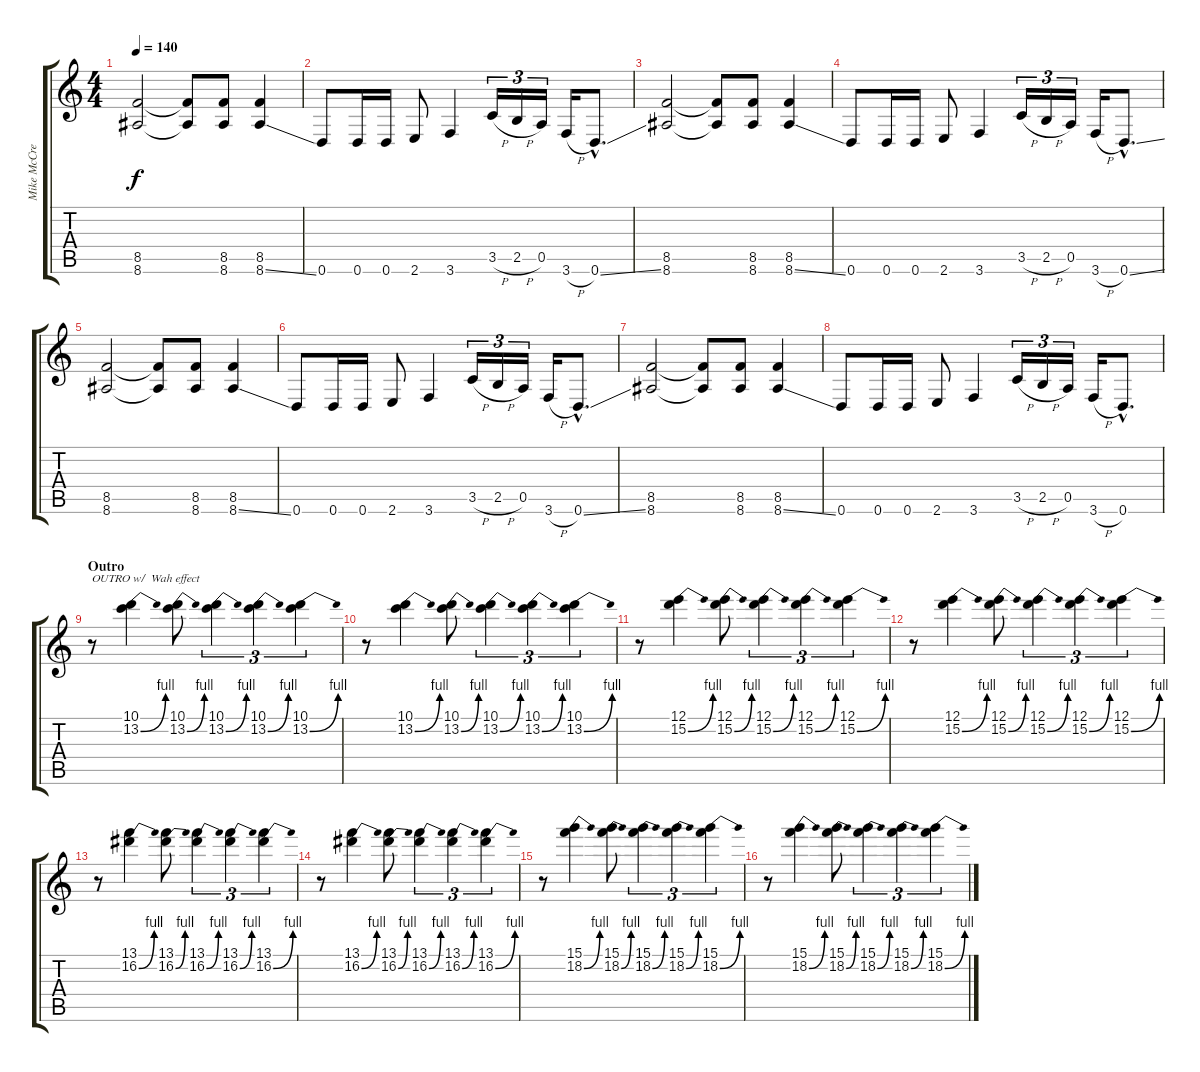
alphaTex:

\track ("Mike McCready" "Mike McCre") {instrument distortionguitar}
\staff {score tabs}
\tuning (E4 B3 G3 D3 A2 D2) {hide}
\ts (4 4)
\tempo 140
\clef g2
\ks c
(8.5 8.6).2{dy f} (8.5{t} 8.6{t}).8 (8.5 8.6).8 (8.5 8.6{ss}).4 |
0.6.8 0.6.16 0.6.16 2.6.8 3.6.4 3.5{h}.16{tu (3 2)} 2.5{h}.16{tu (3 2)} 0.5.16{tu (3 2)} 3.6{h}.16 0.6{ss hac}.8{d} |
(8.5 8.6).2 (8.5{t} 8.6{t}).8 (8.5 8.6).8 (8.5 8.6{ss}).4 |
0.6.8 0.6.16 0.6.16 2.6.8 3.6.4 3.5{h}.16{tu (3 2)} 2.5{h}.16{tu (3 2)} 0.5.16{tu (3 2)} 3.6{h}.16 0.6{ss hac}.8{d} |
(8.5 8.6).2 (8.5{t} 8.6{t}).8 (8.5 8.6).8 (8.5 8.6{ss}).4 |
0.6.8 0.6.16 0.6.16 2.6.8 3.6.4 3.5{h}.16{tu (3 2)} 2.5{h}.16{tu (3 2)} 0.5.16{tu (3 2)} 3.6{h}.16 0.6{ss hac}.8{d} |
(8.5 8.6).2 (8.5{t} 8.6{t}).8 (8.5 8.6).8 (8.5 8.6{ss}).4 |
0.6.8 0.6.16 0.6.16 2.6.8 3.6.4 3.5{h}.16{tu (3 2)} 2.5{h}.16{tu (3 2)} 0.5.16{tu (3 2)} 3.6{h}.16 0.6{hac}.8{d} |
\section ("" "Outro")
r.8{txt "OUTRO w/  Wah effect"} (10.1 13.2{be (bend 0 0 60 4)}).4 (10.1 13.2{be (bend 0 0 60 4)}).8 (10.1 13.2{be (bend 0 0 60 4)}).4{tu (3 2)} (10.1 13.2{be (bend 0 0 60 4)}).4{tu (3 2)} (10.1 13.2{be (bend 0 0 60 4)}).4{tu (3 2)} |
r.8 (10.1 13.2{be (bend 0 0 60 4)}).4 (10.1 13.2{be (bend 0 0 60 4)}).8 (10.1 13.2{be (bend 0 0 60 4)}).4{tu (3 2)} (10.1 13.2{be (bend 0 0 60 4)}).4{tu (3 2)} (10.1 13.2{be (bend 0 0 60 4)}).4{tu (3 2)} |
r.8 (12.1 15.2{be (bend 0 0 60 4)}).4 (12.1 15.2{be (bend 0 0 60 4)}).8 (12.1 15.2{be (bend 0 0 60 4)}).4{tu (3 2)} (12.1 15.2{be (bend 0 0 60 4)}).4{tu (3 2)} (12.1 15.2{be (bend 0 0 60 4)}).4{tu (3 2)} |
r.8 (12.1 15.2{be (bend 0 0 60 4)}).4 (12.1 15.2{be (bend 0 0 60 4)}).8 (12.1 15.2{be (bend 0 0 60 4)}).4{tu (3 2)} (12.1 15.2{be (bend 0 0 60 4)}).4{tu (3 2)} (12.1 15.2{be (bend 0 0 60 4)}).4{tu (3 2)} |
r.8 (13.1 16.2{be (bend 0 0 60 4)}).4 (13.1 16.2{be (bend 0 0 60 4)}).8 (13.1 16.2{be (bend 0 0 60 4)}).4{tu (3 2)} (13.1 16.2{be (bend 0 0 60 4)}).4{tu (3 2)} (13.1 16.2{be (bend 0 0 60 4)}).4{tu (3 2)} |
r.8 (13.1 16.2{be (bend 0 0 60 4)}).4 (13.1 16.2{be (bend 0 0 60 4)}).8 (13.1 16.2{be (bend 0 0 60 4)}).4{tu (3 2)} (13.1 16.2{be (bend 0 0 60 4)}).4{tu (3 2)} (13.1 16.2{be (bend 0 0 60 4)}).4{tu (3 2)} |
r.8 (15.1 18.2{be (bend 0 0 60 4)}).4 (15.1 18.2{be (bend 0 0 60 4)}).8 (15.1 18.2{be (bend 0 0 60 4)}).4{tu (3 2)} (15.1 18.2{be (bend 0 0 60 4)}).4{tu (3 2)} (15.1 18.2{be (bend 0 0 60 4)}).4{tu (3 2)} |
r.8 (15.1 18.2{be (bend 0 0 60 4)}).4 (15.1 18.2{be (bend 0 0 60 4)}).8 (15.1 18.2{be (bend 0 0 60 4)}).4{tu (3 2)} (15.1 18.2{be (bend 0 0 60 4)}).4{tu (3 2)} (15.1 18.2{be (bend 0 0 60 4)}).4{tu (3 2)}
